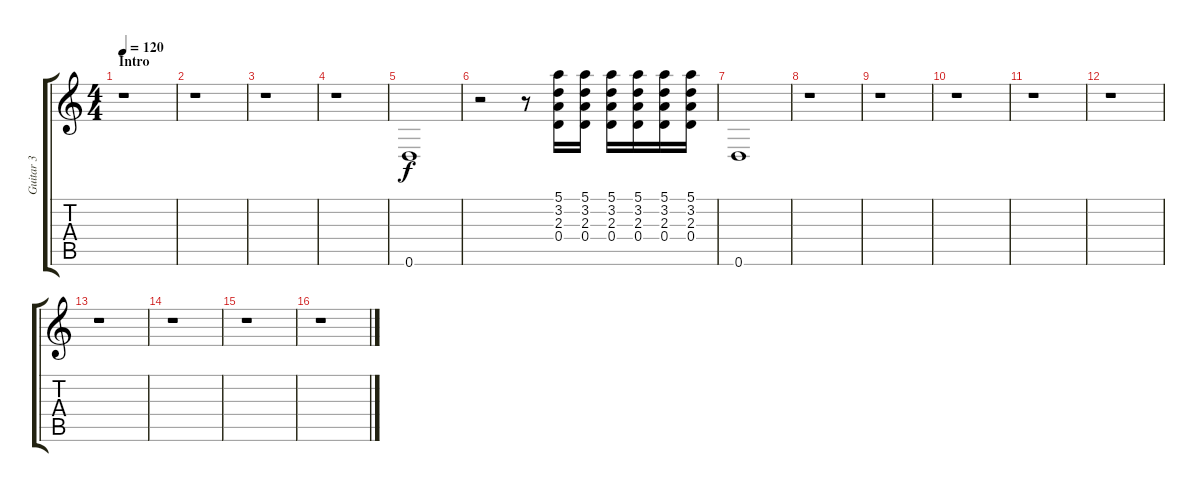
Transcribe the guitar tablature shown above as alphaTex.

\track ("Guitar 3" "Guitar 3") {instrument electricguitarjazz}
\staff {score tabs}
\tuning (E4 B3 G3 D3 A2 D2) {hide}
\ts (4 4)
\section ("" "Intro")
\tempo 120
\clef g2
\ks c
r.1{dy f instrument electricguitarjazz} |
r.1 |
r.1 |
r.1 |
0.6.1 |
r.2 r.8 (5.1 3.2 2.3 0.4).16 (5.1 3.2 2.3 0.4).16 (5.1 3.2 2.3 0.4).16 (5.1 3.2 2.3 0.4).16 (5.1 3.2 2.3 0.4).16 (5.1 3.2 2.3 0.4).16 |
0.6.1 |
r.1 |
r.1 |
r.1 |
r.1 |
r.1 |
r.1 |
r.1 |
r.1 |
r.1
